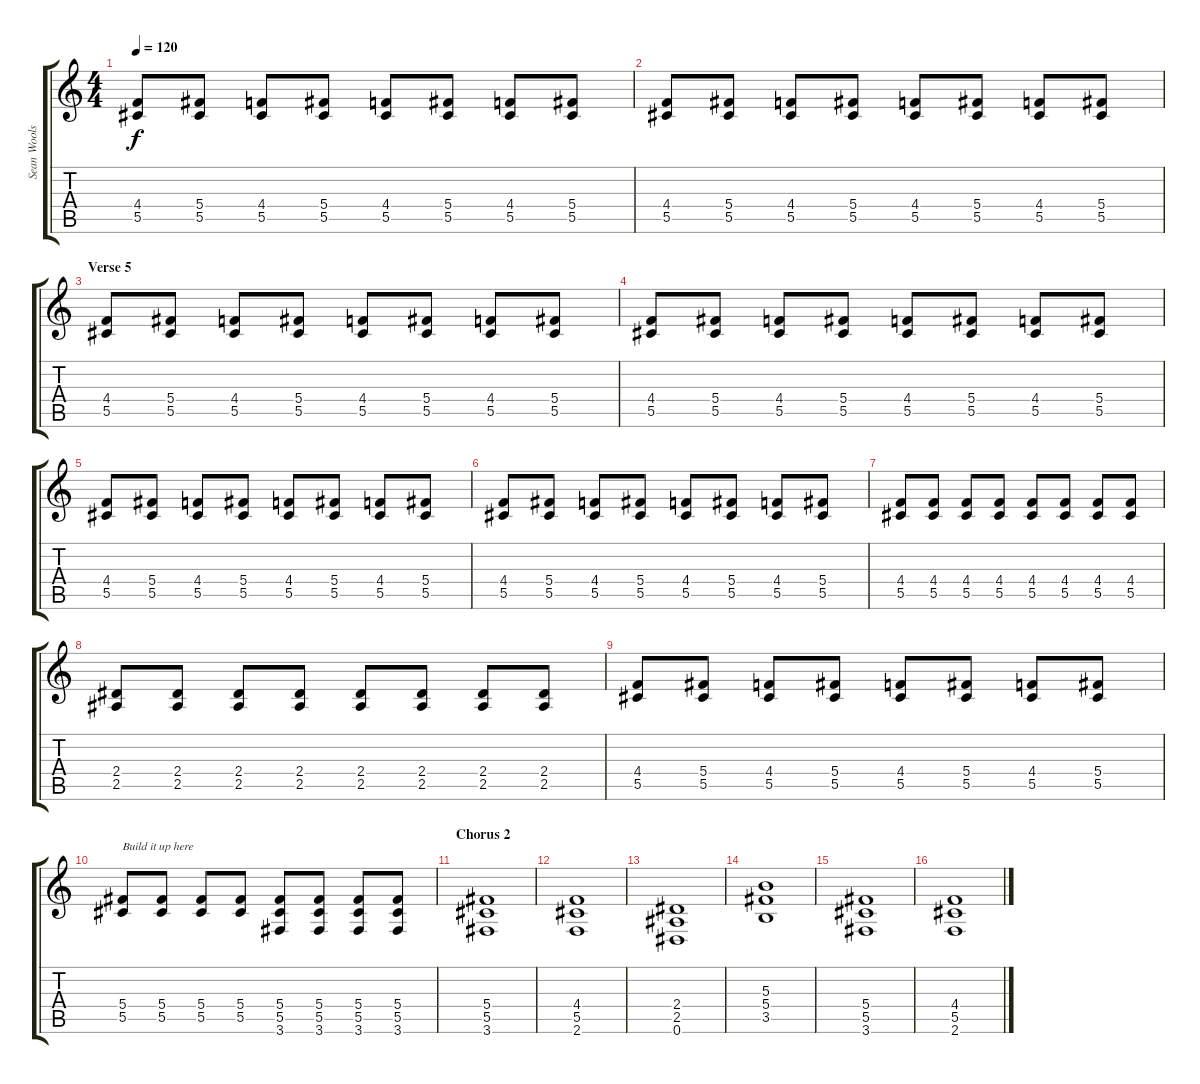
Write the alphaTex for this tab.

\track ("Sean Woolstenhulme (Lead Guitar)" "Sean Wools") {instrument overdrivenguitar}
\staff {score tabs}
\tuning (Eb4 Bb3 Gb3 Db3 Ab2 Eb2) {hide}
\ts (4 4)
\tempo 120
\clef g2
\ks c
(4.4 5.5).8{dy f} (5.4 5.5).8 (4.4 5.5).8 (5.4 5.5).8 (4.4 5.5).8 (5.4 5.5).8 (4.4 5.5).8 (5.4 5.5).8 |
(4.4 5.5).8 (5.4 5.5).8 (4.4 5.5).8 (5.4 5.5).8 (4.4 5.5).8 (5.4 5.5).8 (4.4 5.5).8 (5.4 5.5).8 |
\section ("" "Verse 5")
(4.4 5.5).8 (5.4 5.5).8 (4.4 5.5).8 (5.4 5.5).8 (4.4 5.5).8 (5.4 5.5).8 (4.4 5.5).8 (5.4 5.5).8 |
(4.4 5.5).8 (5.4 5.5).8 (4.4 5.5).8 (5.4 5.5).8 (4.4 5.5).8 (5.4 5.5).8 (4.4 5.5).8 (5.4 5.5).8 |
(4.4 5.5).8 (5.4 5.5).8 (4.4 5.5).8 (5.4 5.5).8 (4.4 5.5).8 (5.4 5.5).8 (4.4 5.5).8 (5.4 5.5).8 |
(4.4 5.5).8 (5.4 5.5).8 (4.4 5.5).8 (5.4 5.5).8 (4.4 5.5).8 (5.4 5.5).8 (4.4 5.5).8 (5.4 5.5).8 |
(4.4 5.5).8 (4.4 5.5).8 (4.4 5.5).8 (4.4 5.5).8 (4.4 5.5).8 (4.4 5.5).8 (4.4 5.5).8 (4.4 5.5).8 |
(2.4 2.5).8 (2.4 2.5).8 (2.4 2.5).8 (2.4 2.5).8 (2.4 2.5).8 (2.4 2.5).8 (2.4 2.5).8 (2.4 2.5).8 |
(4.4 5.5).8 (5.4 5.5).8 (4.4 5.5).8 (5.4 5.5).8 (4.4 5.5).8 (5.4 5.5).8 (4.4 5.5).8 (5.4 5.5).8 |
(5.4 5.5).8{txt "Build it up here"} (5.4 5.5).8 (5.4 5.5).8 (5.4 5.5).8 (5.4 5.5 3.6).8 (5.4 5.5 3.6).8 (5.4 5.5 3.6).8 (5.4 5.5 3.6).8 |
\section ("" "Chorus 2")
(5.4 5.5 3.6).1 |
(4.4 5.5 2.6).1 |
(2.4 2.5 0.6).1 |
(5.3 5.4 3.5).1 |
(5.4 5.5 3.6).1 |
(4.4 5.5 2.6).1
